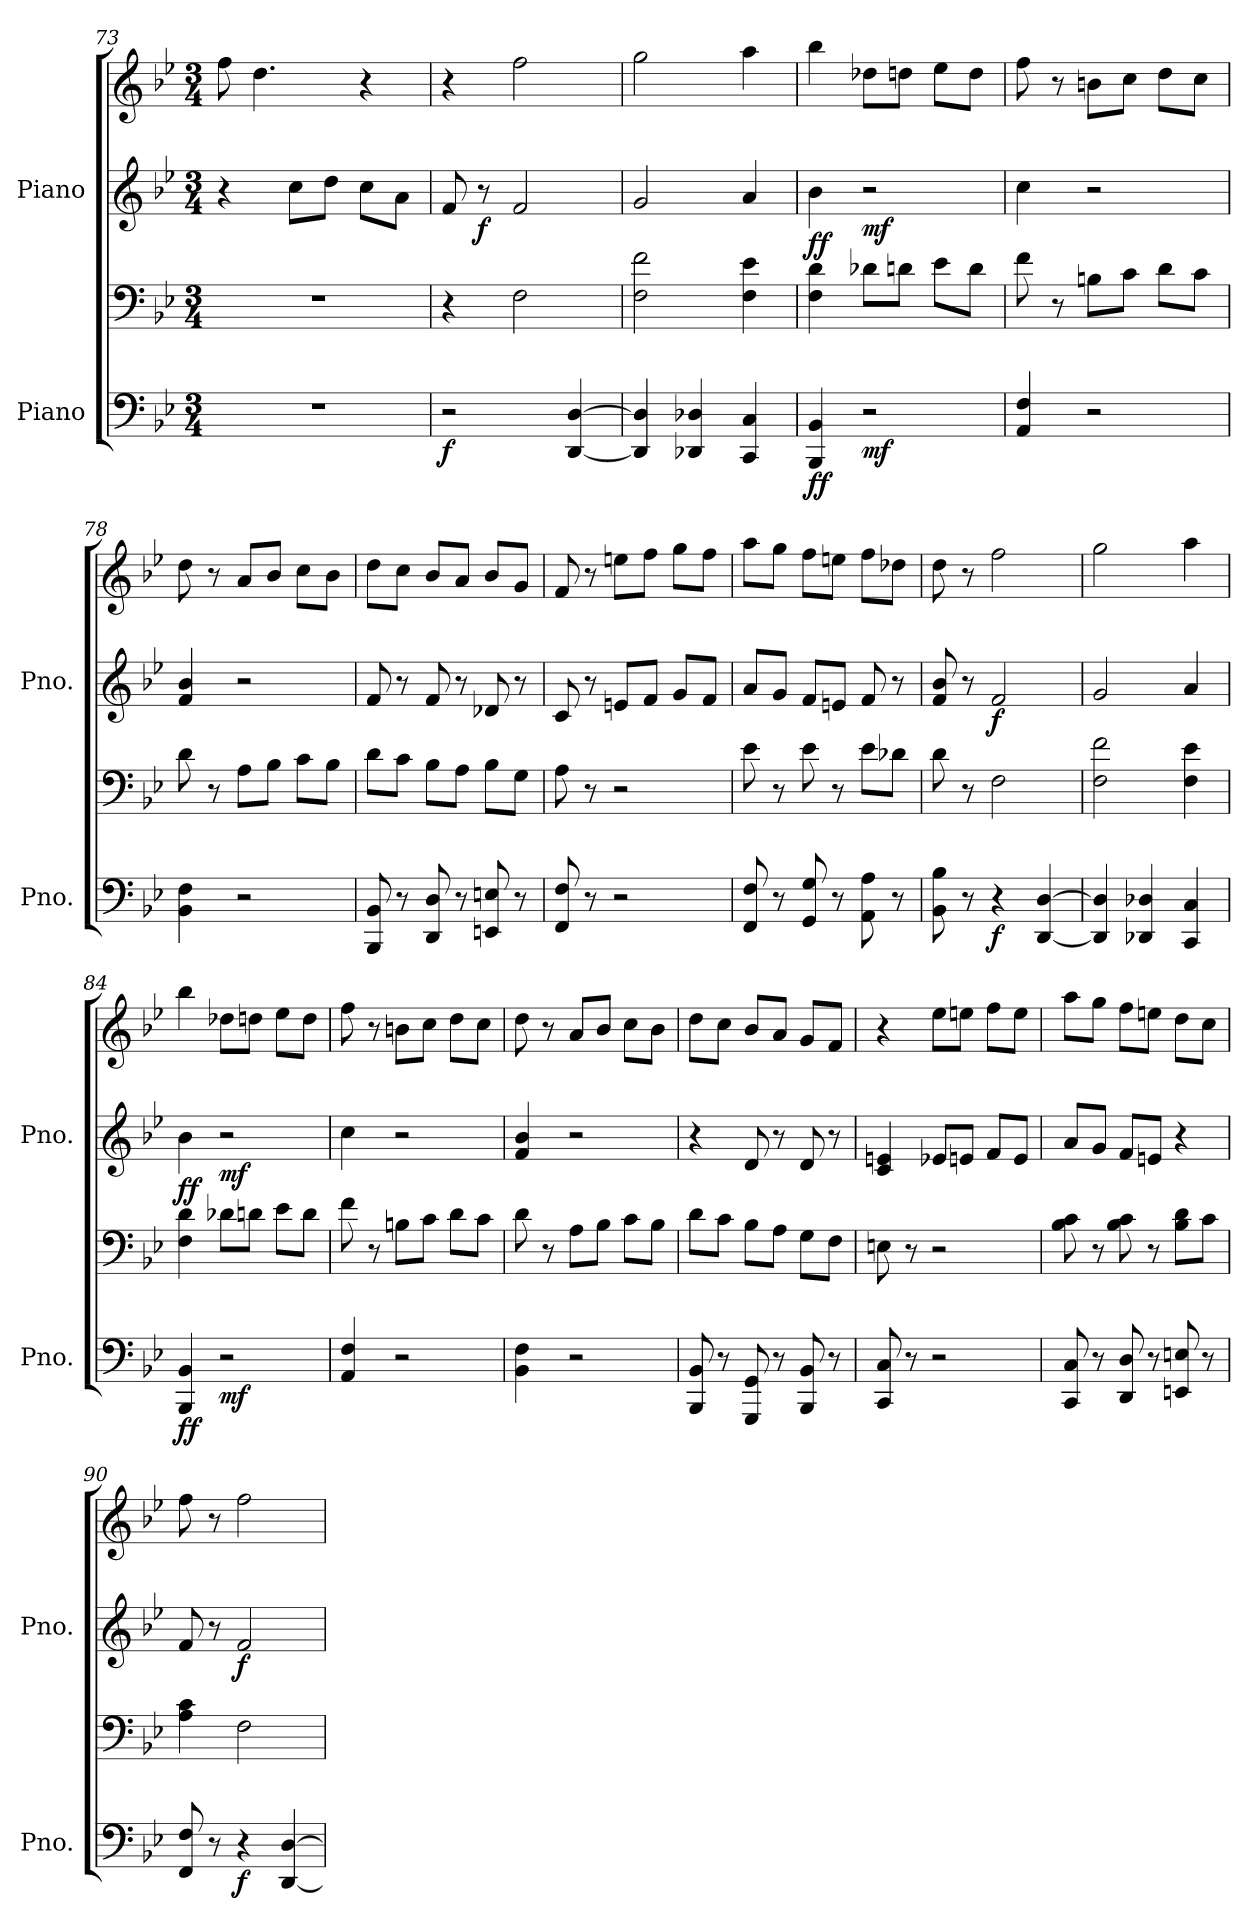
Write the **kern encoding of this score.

**kern	**kern	**dynam	**kern	**kern	**dynam
*part2	*part2	*part2	*part1	*part1	*part1
*staff4	*staff3	*staff3/4	*staff2	*staff1	*staff1/2
*I"Piano	*	*	*I"Piano	*	*
*I'Pno.	*	*	*I'Pno.	*	*
*clefF4	*clefF4	*	*clefG2	*clefG2	*
*k[b-e-]	*k[b-e-]	*	*k[b-e-]	*k[b-e-]	*
*M3/4	*M3/4	*	*M3/4	*M3/4	*
=73	=73	=73	=73	=73	=73
2.r	2.r	.	4r	8ff\	.
.	.	.	.	4.dd\	.
.	.	.	8cc\L	.	.
.	.	.	8dd\J	.	.
.	.	.	8cc\L	4r	.
.	.	.	8a\J	.	.
=74	=74	=74	=74	=74	=74
!	!	!LO:DY:b=2	!	!	!
2r	4r	f	8f/	4r	.
!	!	!	!	!	!LO:DY:b=2
.	.	.	8r	.	f
.	2F\	.	2f/	2ff\	.
[4DD/ [4D/	.	.	.	.	.
=75	=75	=75	=75	=75	=75
4DD/] 4D/]	2F\ 2f\	.	2g/	2gg\	.
4DD-X/ 4D-X/	.	.	.	.	.
4CC/ 4C/	4F\ 4e-\	.	4a/	4aa\	.
!!LO:LB:g=z
=76	=76	=76	=76	=76	=76
!	!	!LO:DY:b=2	!	!	!LO:DY:b=2
4BBB-/ 4BB-/	4F\ 4d\	ff	4b-\	4bb-\	ff
!	!	!LO:DY:b=2	!	!	!LO:DY:b=2
2r	8d-X\L	mf	2r	8dd-X\L	mf
.	8dn\J	.	.	8ddn\J	.
.	8e-\L	.	.	8ee-\L	.
.	8d\J	.	.	8dd\J	.
=77	=77	=77	=77	=77	=77
4AA/ 4F/	8f\	.	4cc\	8ff\	.
.	8r	.	.	8r	.
2r	8Bn\L	.	2r	8bn\L	.
.	8c\J	.	.	8cc\J	.
.	8d\L	.	.	8dd\L	.
.	8c\J	.	.	8cc\J	.
=78	=78	=78	=78	=78	=78
4BB-\ 4F\	8d\	.	4f/ 4b-/	8dd\	.
.	8r	.	.	8r	.
2r	8A\L	.	2r	8a/L	.
.	8B-\J	.	.	8b-/J	.
.	8c\L	.	.	8cc\L	.
.	8B-\J	.	.	8b-\J	.
=79	=79	=79	=79	=79	=79
8BBB-/ 8BB-/	8d\L	.	8f/	8dd\L	.
8r	8c\J	.	8r	8cc\J	.
8DD/ 8D/	8B-\L	.	8f/	8b-/L	.
8r	8A\J	.	8r	8a/J	.
8EEn/ 8En/	8B-\L	.	8d-X/	8b-/L	.
8r	8G\J	.	8r	8g/J	.
=80	=80	=80	=80	=80	=80
8FF/ 8F/	8A\	.	8c/	8f/	.
8r	8r	.	8r	8r	.
2r	2r	.	8en/L	8een\L	.
.	.	.	8f/J	8ff\J	.
.	.	.	8g/L	8gg\L	.
.	.	.	8f/J	8ff\J	.
!!LO:PB:g=z
=81	=81	=81	=81	=81	=81
8FF/ 8F/	8e-\	.	8a/L	8aa\L	.
8r	8r	.	8g/J	8gg\J	.
8GG/ 8G/	8e-\	.	8f/L	8ff\L	.
8r	8r	.	8en/J	8een\J	.
8AA\ 8A\	8e-\L	.	8f/	8ff\L	.
8r	8d-X\J	.	8r	8dd-X\J	.
=82	=82	=82	=82	=82	=82
8BB-\ 8B-\	8d\	.	8f/ 8b-/	8dd\	.
8r	8r	.	8r	8r	.
!	!	!LO:DY:b=2	!	!	!LO:DY:b=2
4r	2F\	f	2f/	2ff\	f
[4DD/ [4D/	.	.	.	.	.
=83	=83	=83	=83	=83	=83
4DD/] 4D/]	2F\ 2f\	.	2g/	2gg\	.
4DD-X/ 4D-X/	.	.	.	.	.
4CC/ 4C/	4F\ 4e-\	.	4a/	4aa\	.
=84	=84	=84	=84	=84	=84
!	!	!LO:DY:b=2	!	!	!LO:DY:b=2
4BBB-/ 4BB-/	4F\ 4d\	ff	4b-\	4bb-\	ff
!	!	!LO:DY:b=2	!	!	!LO:DY:b=2
2r	8d-X\L	mf	2r	8dd-X\L	mf
.	8dn\J	.	.	8ddn\J	.
.	8e-\L	.	.	8ee-\L	.
.	8d\J	.	.	8dd\J	.
=85	=85	=85	=85	=85	=85
4AA/ 4F/	8f\	.	4cc\	8ff\	.
.	8r	.	.	8r	.
2r	8Bn\L	.	2r	8bn\L	.
.	8c\J	.	.	8cc\J	.
.	8d\L	.	.	8dd\L	.
.	8c\J	.	.	8cc\J	.
=86	=86	=86	=86	=86	=86
4BB-\ 4F\	8d\	.	4f/ 4b-/	8dd\	.
.	8r	.	.	8r	.
2r	8A\L	.	2r	8a/L	.
.	8B-\J	.	.	8b-/J	.
.	8c\L	.	.	8cc\L	.
.	8B-\J	.	.	8b-\J	.
!!LO:LB:g=z
=87	=87	=87	=87	=87	=87
8BBB-/ 8BB-/	8d\L	.	4r	8dd\L	.
8r	8c\J	.	.	8cc\J	.
8GGG/ 8GG/	8B-\L	.	8d/	8b-/L	.
8r	8A\J	.	8r	8a/J	.
8BBB-/ 8BB-/	8G\L	.	8d/	8g/L	.
8r	8F\J	.	8r	8f/J	.
=88	=88	=88	=88	=88	=88
8CC/ 8C/	8En\	.	4c/ 4en/	4r	.
8r	8r	.	.	.	.
2r	2r	.	8e-X/L	8ee-\L	.
.	.	.	8en/J	8een\J	.
.	.	.	8f/L	8ff\L	.
.	.	.	8e/J	8ee\J	.
=89	=89	=89	=89	=89	=89
8CC/ 8C/	8B-\ 8c\	.	8a/L	8aa\L	.
8r	8r	.	8g/J	8gg\J	.
8DD/ 8D/	8B-\ 8c\	.	8f/L	8ff\L	.
8r	8r	.	8en/J	8een\J	.
8EEn/ 8En/	8B-\ 8d\L	.	4r	8dd\L	.
8r	8c\J	.	.	8cc\J	.
=90	=90	=90	=90	=90	=90
8FF/ 8F/	4A\ 4c\	.	8f/	8ff\	.
8r	.	.	8r	8r	.
!	!	!LO:DY:b=2	!	!	!LO:DY:b=2
4r	2F\	f	2f/	2ff\	f
[4DD/ [4D/	.	.	.	.	.
=	=	=	=	=	=
*-	*-	*-	*-	*-	*-
